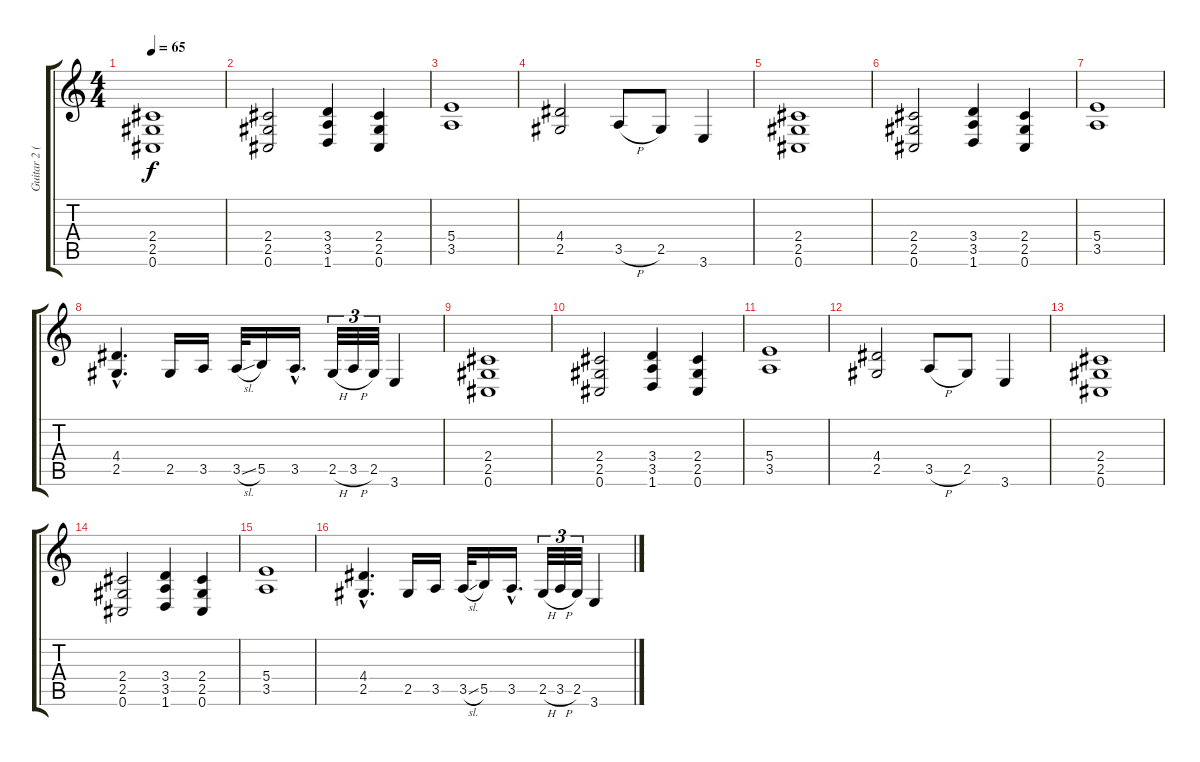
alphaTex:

\track ("Guitar 2 (Distortion)" "Guitar 2 (") {instrument distortionguitar}
\staff {score tabs}
\tuning (Db4 Ab3 E3 B2 Gb2 Db2) {hide}
\ts (4 4)
\tempo 65
\clef g2
\ks c
(2.4 2.5 0.6).1{dy f} |
(2.4 2.5 0.6).2 (3.4 3.5 1.6).4 (2.4 2.5 0.6).4 |
(5.4 3.5).1 |
(4.4 2.5).2 3.5{h}.8 2.5.8 3.6.4 |
(2.4 2.5 0.6).1 |
(2.4 2.5 0.6).2 (3.4 3.5 1.6).4 (2.4 2.5 0.6).4 |
(5.4 3.5).1 |
(4.4{hac} 2.5{hac}).4{d} 2.5.16 3.5.16 3.5{sl}.32 5.5.16 3.5{hac}.16{d} 2.5{h}.32{tu (3 2)} 3.5{h}.32{tu (3 2)} 2.5.32{tu (3 2)} 3.6.4 |
(2.4 2.5 0.6).1 |
(2.4 2.5 0.6).2 (3.4 3.5 1.6).4 (2.4 2.5 0.6).4 |
(5.4 3.5).1 |
(4.4 2.5).2 3.5{h}.8 2.5.8 3.6.4 |
(2.4 2.5 0.6).1 |
(2.4 2.5 0.6).2 (3.4 3.5 1.6).4 (2.4 2.5 0.6).4 |
(5.4 3.5).1 |
(4.4{hac} 2.5{hac}).4{d} 2.5.16 3.5.16 3.5{sl}.32 5.5.16 3.5{hac}.16{d} 2.5{h}.32{tu (3 2)} 3.5{h}.32{tu (3 2)} 2.5.32{tu (3 2)} 3.6.4
